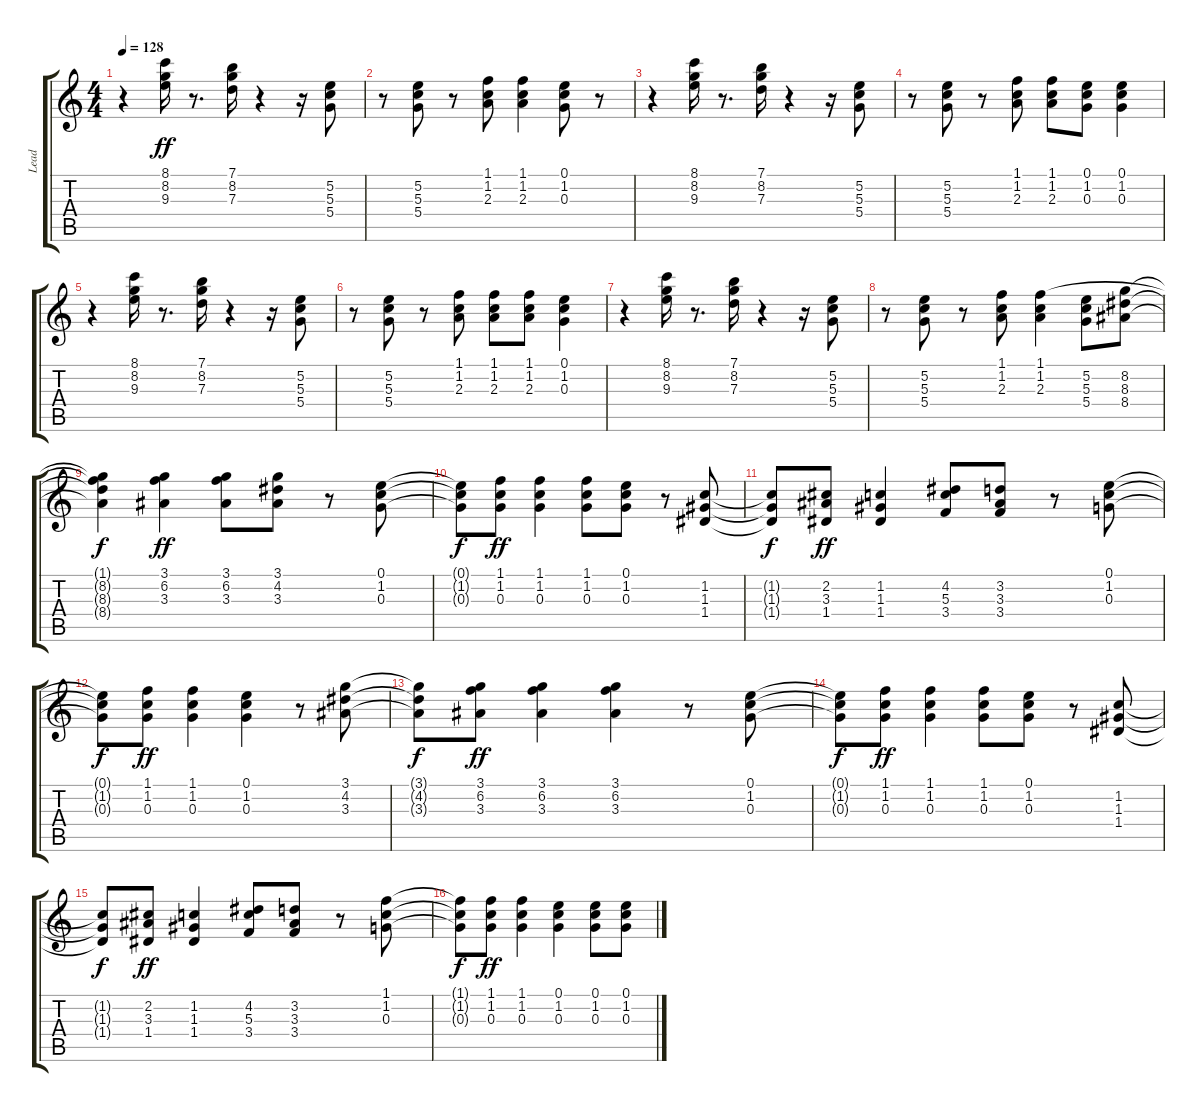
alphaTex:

\track ("Lead" "Lead") {instrument overdrivenguitar}
\staff {score tabs}
\tuning (E4 B3 G3 D3 A2 E2) {hide}
\ts (4 4)
\tempo 128
\clef g2
\ks c
r.4{dy ff instrument overdrivenguitar} (8.1 8.2 9.3).16 r.8{d} (7.1 8.2 7.3).16 r.4 r.16 (5.2 5.3 5.4).8 |
r.8 (5.2 5.3 5.4).8 r.8 (1.1 1.2 2.3).8 (1.1 1.2 2.3).4 (0.1 1.2 0.3).8 r.8 |
r.4 (8.1 8.2 9.3).16 r.8{d} (7.1 8.2 7.3).16 r.4 r.16 (5.2 5.3 5.4).8 |
r.8 (5.2 5.3 5.4).8 r.8 (1.1 1.2 2.3).8 (1.1 1.2 2.3).8 (0.1 1.2 0.3).8 (0.1 1.2 0.3).4 |
r.4 (8.1 8.2 9.3).16 r.8{d} (7.1 8.2 7.3).16 r.4 r.16 (5.2 5.3 5.4).8 |
r.8 (5.2 5.3 5.4).8 r.8 (1.1 1.2 2.3).8 (1.1 1.2 2.3).8 (1.1 1.2 2.3).8 (0.1 1.2 0.3).4 |
r.4 (8.1 8.2 9.3).16 r.8{d} (7.1 8.2 7.3).16 r.4 r.16 (5.2 5.3 5.4).8 |
r.8 (5.2 5.3 5.4).8 r.8 (1.1 1.2 2.3).8 (1.1 1.2 2.3).4 (5.2 5.3 5.4).8 (8.2 8.3 8.4).8 |
(1.1{t} 8.2{t} 8.3{t} 8.4{t}).4{dy f} (3.1 6.2 3.3).4{dy ff} (3.1 6.2 3.3).8 (3.1 4.2 3.3).8 r.8 (0.1 1.2 0.3).8 |
(0.1{t} 1.2{t} 0.3{t}).8{dy f} (1.1 1.2 0.3).8{dy ff} (1.1 1.2 0.3).4 (1.1 1.2 0.3).8 (0.1 1.2 0.3).8 r.8 (1.2 1.3 1.4).8 |
(1.2{t} 1.3{t} 1.4{t}).8{dy f} (2.2 3.3 1.4).8{dy ff} (1.2 1.3 1.4).4 (4.2 5.3 3.4).8 (3.2 3.3 3.4).8 r.8 (0.1 1.2 0.3).8 |
(0.1{t} 1.2{t} 0.3{t}).8{dy f} (1.1 1.2 0.3).8{dy ff} (1.1 1.2 0.3).4 (0.1 1.2 0.3).4 r.8 (3.1 4.2 3.3).8 |
(3.1{t} 4.2{t} 3.3{t}).8{dy f} (3.1 6.2 3.3).8{dy ff} (3.1 6.2 3.3).4 (3.1 6.2 3.3).4 r.8 (0.1 1.2 0.3).8 |
(0.1{t} 1.2{t} 0.3{t}).8{dy f} (1.1 1.2 0.3).8{dy ff} (1.1 1.2 0.3).4 (1.1 1.2 0.3).8 (0.1 1.2 0.3).8 r.8 (1.2 1.3 1.4).8 |
(1.2{t} 1.3{t} 1.4{t}).8{dy f} (2.2 3.3 1.4).8{dy ff} (1.2 1.3 1.4).4 (4.2 5.3 3.4).8 (3.2 3.3 3.4).8 r.8 (1.1 1.2 0.3).8 |
(1.1{t} 1.2{t} 0.3{t}).8{dy f} (1.1 1.2 0.3).8{dy ff} (1.1 1.2 0.3).4 (0.1 1.2 0.3).4 (0.1 1.2 0.3).8 (0.1 1.2 0.3).8
